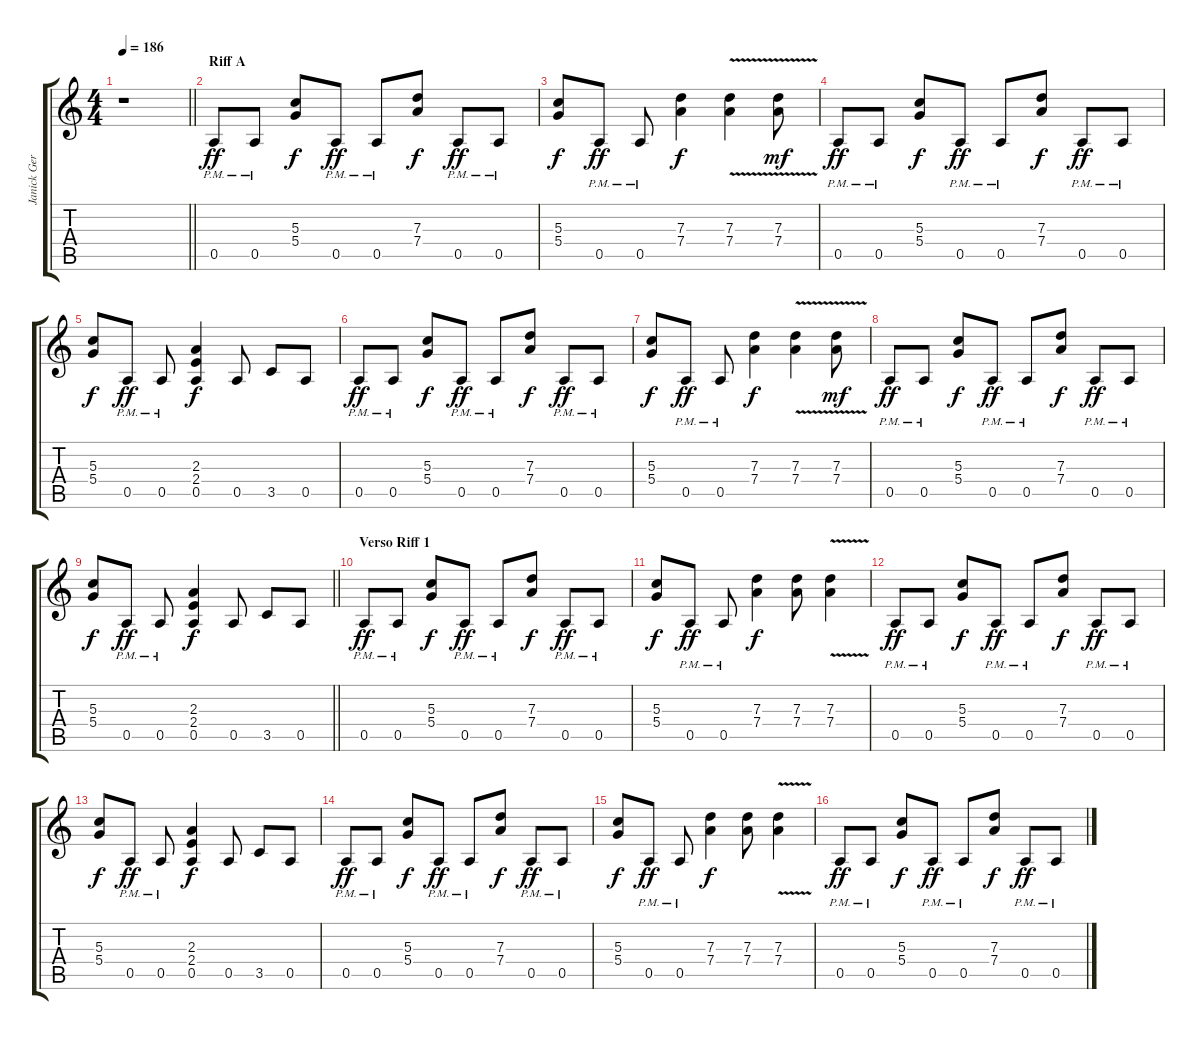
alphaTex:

\track ("Janick Gers" "Janick Ger") {instrument distortionguitar}
\staff {score tabs}
\tuning (E4 B3 G3 D3 A2 E2) {hide}
\ts (4 4)
\tempo 186
\clef g2
\barLineRight lightlight
\ks c
r.1{dy f} |
\section ("" "Riff A")
0.5{pm}.8{dy ff} 0.5{pm}.8 (5.3 5.4).8{dy f} 0.5{pm}.8{dy ff} 0.5{pm}.8 (7.3 7.4).8{dy f} 0.5{pm}.8{dy ff} 0.5{pm}.8 |
(5.3 5.4).8{dy f} 0.5{pm}.8{dy ff} 0.5{pm}.8 (7.3 7.4).4{dy f} (7.3{v} 7.4{v}).4 (7.3{v} 7.4{v}).8{dy mf} |
0.5{pm}.8{dy ff} 0.5{pm}.8 (5.3 5.4).8{dy f} 0.5{pm}.8{dy ff} 0.5{pm}.8 (7.3 7.4).8{dy f} 0.5{pm}.8{dy ff} 0.5{pm}.8 |
(5.3 5.4).8{dy f} 0.5{pm}.8{dy ff} 0.5{pm}.8 (2.3 2.4 0.5).4{dy f} 0.5.8 3.5.8 0.5.8 |
0.5{pm}.8{dy ff} 0.5{pm}.8 (5.3 5.4).8{dy f} 0.5{pm}.8{dy ff} 0.5{pm}.8 (7.3 7.4).8{dy f} 0.5{pm}.8{dy ff} 0.5{pm}.8 |
(5.3 5.4).8{dy f} 0.5{pm}.8{dy ff} 0.5{pm}.8 (7.3 7.4).4{dy f} (7.3{v} 7.4{v}).4 (7.3{v} 7.4{v}).8{dy mf} |
0.5{pm}.8{dy ff} 0.5{pm}.8 (5.3 5.4).8{dy f} 0.5{pm}.8{dy ff} 0.5{pm}.8 (7.3 7.4).8{dy f} 0.5{pm}.8{dy ff} 0.5{pm}.8 |
\barLineRight lightlight
(5.3 5.4).8{dy f} 0.5{pm}.8{dy ff} 0.5{pm}.8 (2.3 2.4 0.5).4{dy f} 0.5.8 3.5.8 0.5.8 |
\section ("" "Verso Riff 1")
0.5{pm}.8{dy ff} 0.5{pm}.8 (5.3 5.4).8{dy f} 0.5{pm}.8{dy ff} 0.5{pm}.8 (7.3 7.4).8{dy f} 0.5{pm}.8{dy ff} 0.5{pm}.8 |
(5.3 5.4).8{dy f} 0.5{pm}.8{dy ff} 0.5{pm}.8 (7.3 7.4).4{dy f} (7.3 7.4).8 (7.3{v} 7.4{v}).4 |
0.5{pm}.8{dy ff} 0.5{pm}.8 (5.3 5.4).8{dy f} 0.5{pm}.8{dy ff} 0.5{pm}.8 (7.3 7.4).8{dy f} 0.5{pm}.8{dy ff} 0.5{pm}.8 |
(5.3 5.4).8{dy f} 0.5{pm}.8{dy ff} 0.5{pm}.8 (2.3 2.4 0.5).4{dy f} 0.5.8 3.5.8 0.5.8 |
0.5{pm}.8{dy ff} 0.5{pm}.8 (5.3 5.4).8{dy f} 0.5{pm}.8{dy ff} 0.5{pm}.8 (7.3 7.4).8{dy f} 0.5{pm}.8{dy ff} 0.5{pm}.8 |
(5.3 5.4).8{dy f} 0.5{pm}.8{dy ff} 0.5{pm}.8 (7.3 7.4).4{dy f} (7.3 7.4).8 (7.3{v} 7.4{v}).4 |
0.5{pm}.8{dy ff} 0.5{pm}.8 (5.3 5.4).8{dy f} 0.5{pm}.8{dy ff} 0.5{pm}.8 (7.3 7.4).8{dy f} 0.5{pm}.8{dy ff} 0.5{pm}.8
